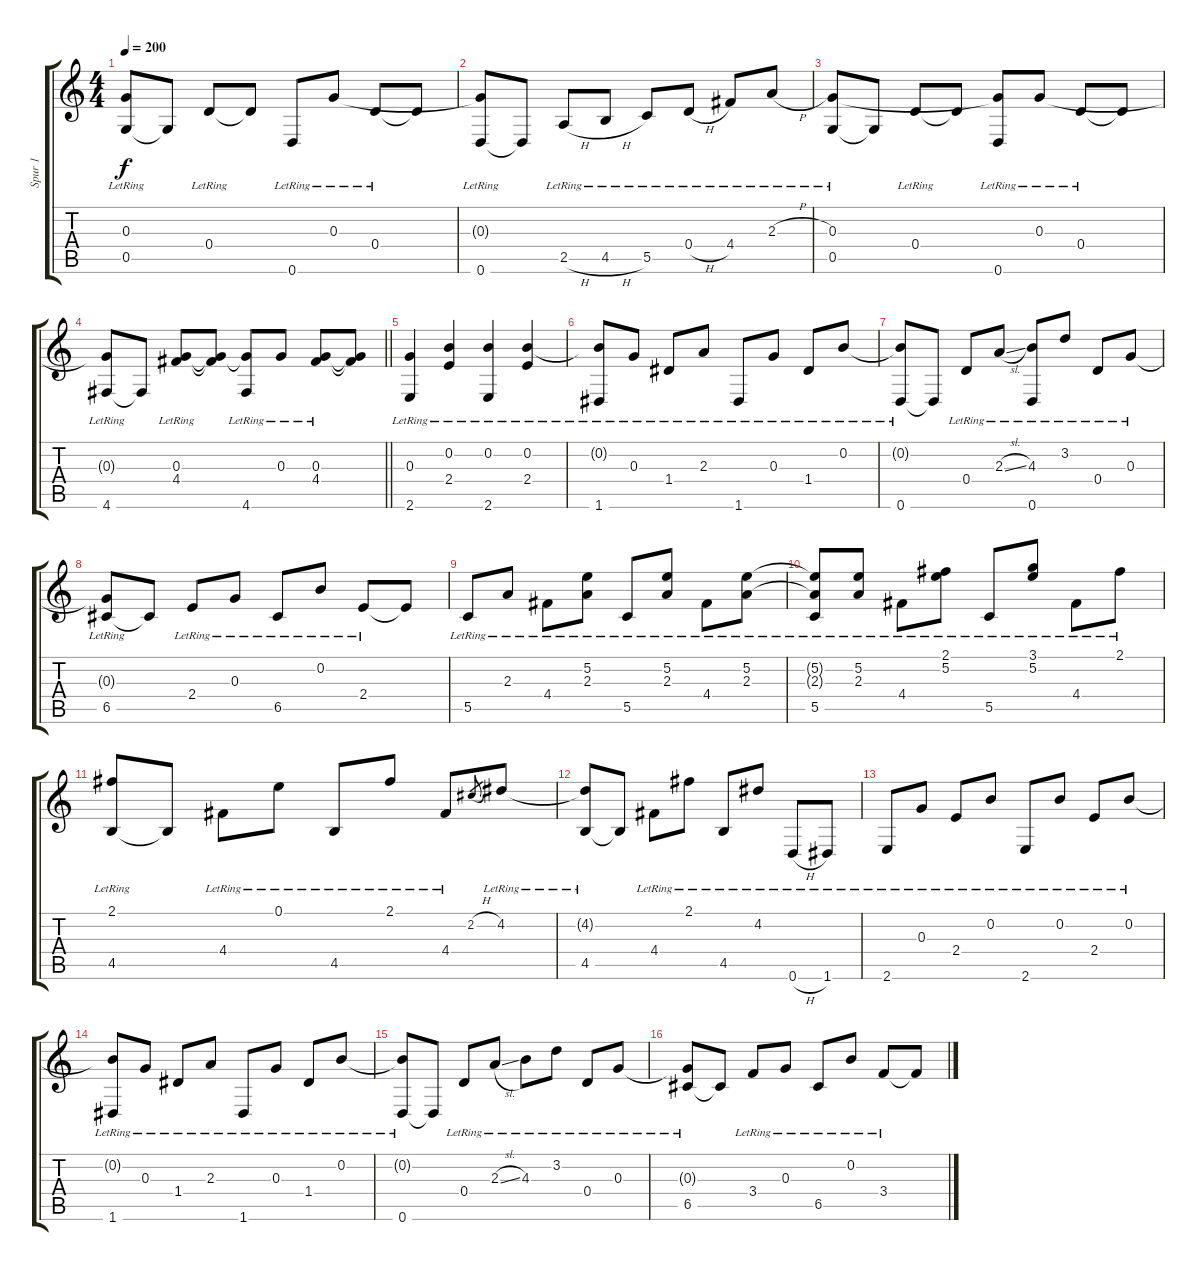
\track ("Spur 1" "Spur 1") {instrument acousticguitarsteel}
\staff {score tabs}
\tuning (E4 B3 G3 D3 G2 D2) {hide}
\ts (4 4)
\tempo 200
\clef g2
\ks c
(0.3{t} 0.5{lr}).8{dy f} 0.5{t}.8 0.4{lr}.8 0.4{t}.8 0.6{lr}.8 0.3{lr}.8 0.4{lr}.8 0.4{t}.8 |
(0.3{t} 0.6{lr}).8 0.6{t}.8 2.5{h lr}.8 4.5{h lr}.8 5.5{lr}.8 0.4{h lr}.8 4.4{lr}.8 2.3{h lr}.8 |
(0.3{lr} 0.5{lr}).8 0.5{t}.8 0.4{lr}.8 0.4{t}.8 (0.3{t} 0.6{lr}).8 0.3{lr}.8 0.4{lr}.8 0.4{t}.8 |
\barLineRight lightlight
(0.3{t} 4.6{lr}).8 4.6{t}.8 (0.3{lr} 4.4{lr}).8 (0.3{t} 4.4{t}).8 (0.3{t} 4.6{lr}).8 0.3{lr}.8 (0.3{lr} 4.4{lr}).8 (0.3{t} 4.4{t}).8 |
(0.3{lr} 2.6{lr}).4 (0.2{lr} 2.4{lr}).4 (0.2{lr} 2.6{lr}).4 (0.2{lr} 2.4{lr}).4 |
(0.2{t} 1.6{lr}).8 0.3{lr}.8 1.4{lr}.8 2.3{lr}.8 1.6{lr}.8 0.3{lr}.8 1.4{lr}.8 0.2{lr}.8 |
(0.2{t} 0.6{lr}).8 0.6{t}.8 0.4{lr}.8 2.3{sl lr}.8 (4.3{lr} 0.6{lr}).8 3.2{lr}.8 0.4{lr}.8 0.3{lr}.8 |
(0.3{t} 6.5{lr}).8 6.5{t}.8 2.4{lr}.8 0.3{lr}.8 6.5{lr}.8 0.2{lr}.8 2.4{lr}.8 2.4{t}.8 |
5.5{lr}.8 2.3{lr}.8 4.4{lr}.8 (5.2{lr} 2.3{lr}).8 5.5{lr}.8 (5.2{lr} 2.3{lr}).8 4.4{lr}.8 (5.2{lr} 2.3{lr}).8 |
(5.2{t} 2.3{t} 5.5{lr}).8 (5.2{lr} 2.3{lr}).8 4.4{lr}.8 (2.1{lr} 5.2{lr}).8 5.5{lr}.8 (3.1{lr} 5.2{lr}).8 4.4{lr}.8 2.1{lr}.8 |
(2.1{lr} 4.5{lr}).8 4.5{t}.8 4.4{lr}.8 0.1{lr}.8 4.5{lr}.8 2.1{lr}.8 4.4{lr}.8 2.2{h}.8{gr} 4.2{lr}.8 |
(4.2{t} 4.5{lr}).8 4.5{t}.8 4.4{lr}.8 2.1{lr}.8 4.5{lr}.8 4.2{lr}.8 0.6{h lr}.8 1.6{lr}.8 |
2.6{lr}.8 0.3{lr}.8 2.4{lr}.8 0.2{lr}.8 2.6{lr}.8 0.2{lr}.8 2.4{lr}.8 0.2{lr}.8 |
(0.2{t} 1.6{lr}).8 0.3{lr}.8 1.4{lr}.8 2.3{lr}.8 1.6{lr}.8 0.3{lr}.8 1.4{lr}.8 0.2{lr}.8 |
(0.2{t} 0.6{lr}).8 0.6{t}.8 0.4{lr}.8 2.3{sl lr}.8 4.3{lr}.8 3.2{lr}.8 0.4{lr}.8 0.3{lr}.8 |
(0.3{t} 6.5{lr}).8 6.5{t}.8 3.4{lr}.8 0.3{lr}.8 6.5{lr}.8 0.2{lr}.8 3.4{lr}.8 3.4{t}.8
